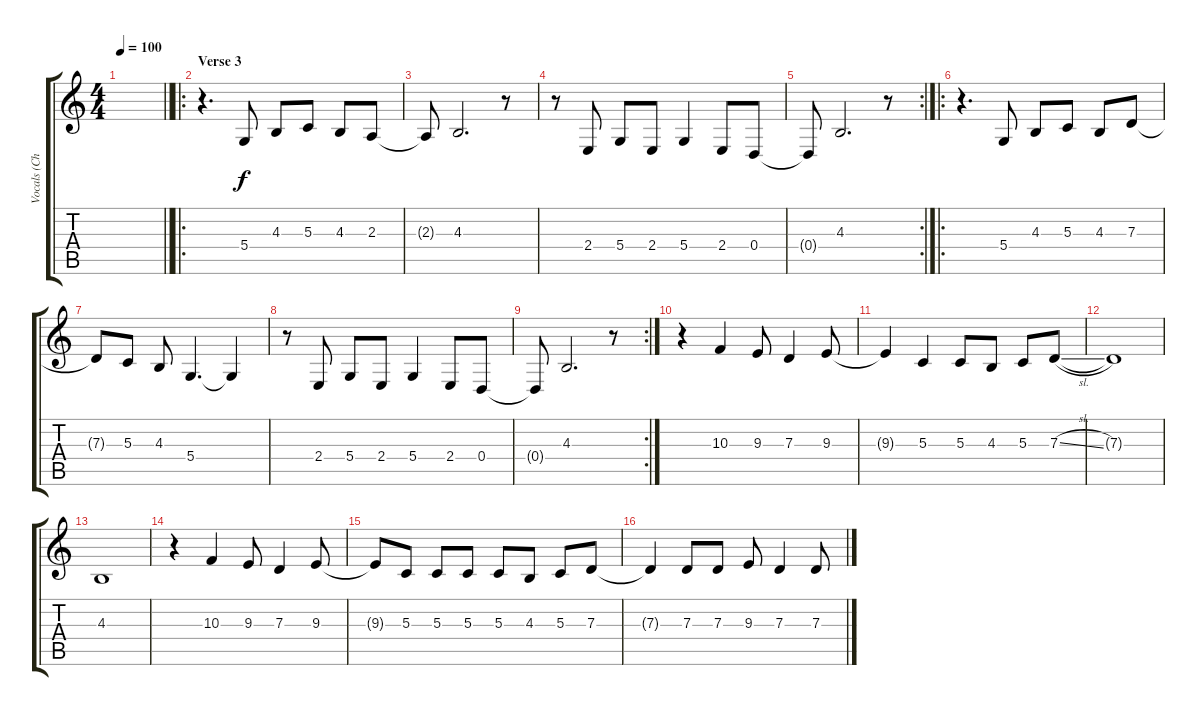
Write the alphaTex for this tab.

\track ("Vocals (Chiba)" "Vocals (Ch") {instrument altosax}
\staff {score tabs}
\tuning (E4 B3 G3 D3 A2 E2) {hide}
\ts (4 4)
\tempo 100
\clef g2
\barLineRight lightlight
\ks c
|
\ro
\section ("" "Verse 3")
r.4{d} 5.4.8 4.3.8 5.3.8 4.3.8 2.3.8 |
2.3{t}.8 4.3.2{d} r.8 |
r.8 2.4.8 5.4.8 2.4.8 5.4.4 2.4.8 0.4.8 |
\rc 2
0.4{t}.8 4.3.2{d} r.8 |
\ro
r.4{d} 5.4.8 4.3.8 5.3.8 4.3.8 7.3.8 |
7.3{t}.8 5.3.8 4.3.8 5.4.4{d} 5.4{t}.4 |
r.8 2.4.8 5.4.8 2.4.8 5.4.4 2.4.8 0.4.8 |
\rc 2
0.4{t}.8 4.3.2{d} r.8 |
r.4 10.3.4 9.3.8 7.3.4 9.3.8 |
9.3{t}.4 5.3.4 5.3.8 4.3.8 5.3.8 7.3{sl}.8 |
7.3{t}.1 |
4.3.1 |
r.4 10.3.4 9.3.8 7.3.4 9.3.8 |
9.3{t}.8 5.3.8 5.3.8 5.3.8 5.3.8 4.3.8 5.3.8 7.3.8 |
7.3{t}.4 7.3.8 7.3.8 9.3.8 7.3.4 7.3.8
